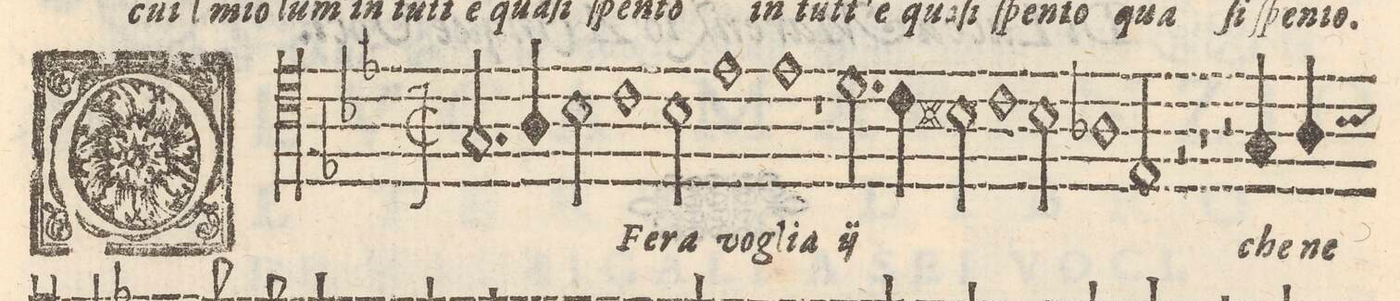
**kern	**text
*I"QVINTO	*
*clefC4	*
*k[b-e-]	*
*met(C|)	*
*M2/2	*
2.G/	O
4A/	.
=125-	=125-
2B-\	.
1c\	Fe-
=126-	=126-
2B-\	-ra
=127-	=127-
1e-	vo-
=128-	=128-
1e-	glia
=129-	=129-
1r	.
*	*ij
=130-	=130-
2.d\	o
4c\	.
=131-	=131-
2Bn\	.
1c\	Fe-
=132-	=132-
2B-\	-ra
=133-	=133-
1A	vo-
=134-	=134-
2E-/	-glia
2r	.
*	*Xij
=135-	=135-
1r	.
=136-	=136-
2r	.
4G/	che-
4A/	-ne
=137-	=137-
*-	*-
